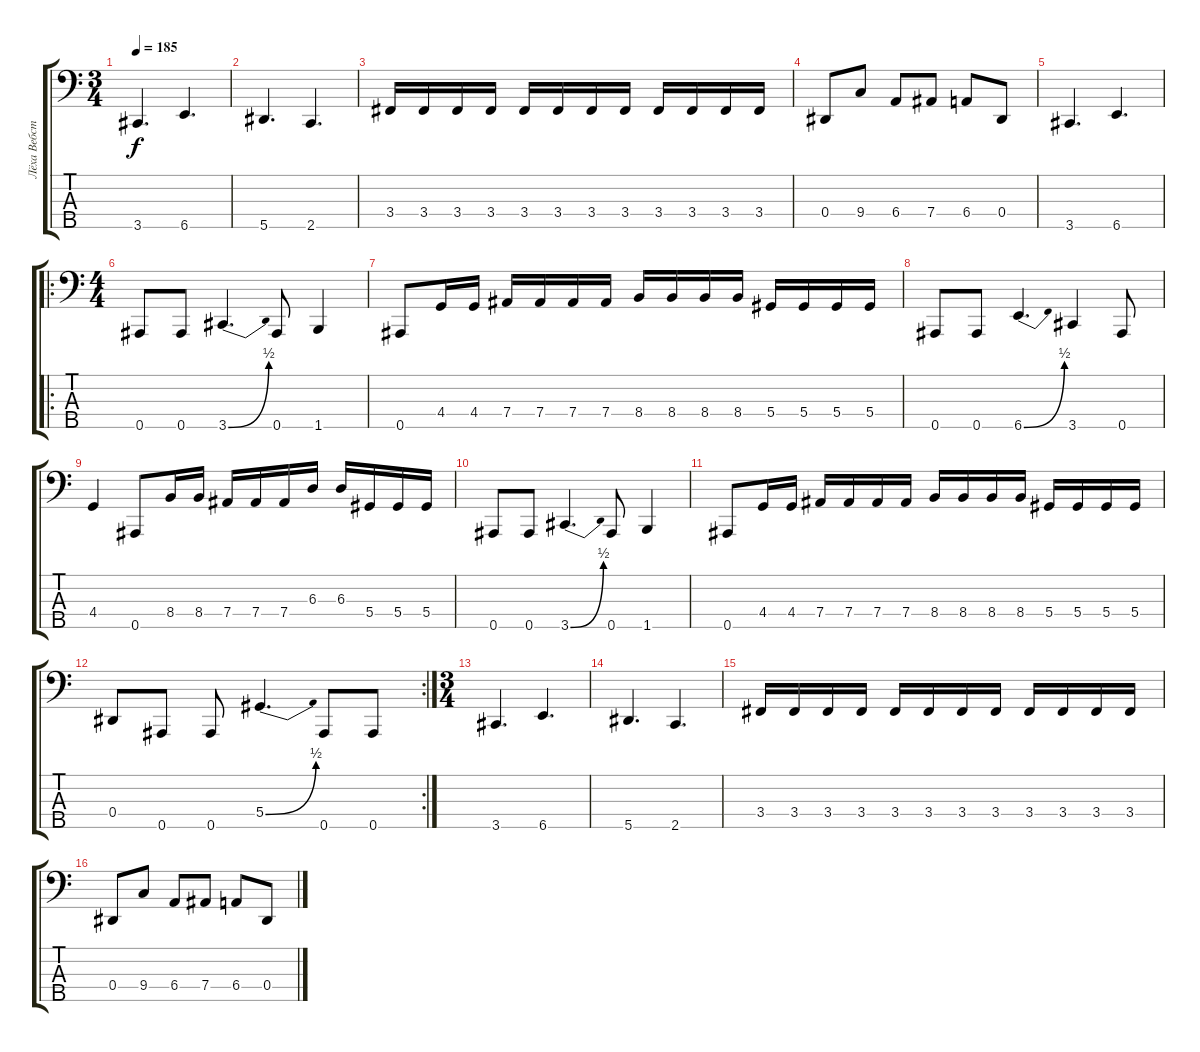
\track ("Лёха Вебстер" "Лёха Вебст") {instrument electricbassfinger}
\staff {score tabs}
\tuning (Gb2 Db2 Ab1 Eb1 Bb0) {hide}
\ts (3 4)
\tempo 185
\clef f4
\ks c
3.5.4{d dy f instrument electricbassfinger} 6.5.4{d} |
5.5.4{d} 2.5.4{d} |
3.4.16 3.4.16 3.4.16 3.4.16 3.4.16 3.4.16 3.4.16 3.4.16 3.4.16 3.4.16 3.4.16 3.4.16 |
0.4.8 9.4.8 6.4.8 7.4.8 6.4.8 0.4.8 |
3.5.4{d} 6.5.4{d} |
\ro
\ts (4 4)
0.5.8 0.5.8 3.5{be (bend 0 0 60 2)}.4{d} 0.5.8 1.5.4 |
0.5.8 4.4.16 4.4.16 7.4.16 7.4.16 7.4.16 7.4.16 8.4.16 8.4.16 8.4.16 8.4.16 5.4.16 5.4.16 5.4.16 5.4.16 |
0.5.8 0.5.8 6.5{be (bend 0 0 60 2)}.4{d} 3.5.4 0.5.8 |
4.4.4 0.5.8 8.4.16 8.4.16 7.4.16 7.4.16 7.4.16 6.3.16 6.3.16 5.4.16 5.4.16 5.4.16 |
0.5.8 0.5.8 3.5{be (bend 0 0 60 2)}.4{d} 0.5.8 1.5.4 |
0.5.8 4.4.16 4.4.16 7.4.16 7.4.16 7.4.16 7.4.16 8.4.16 8.4.16 8.4.16 8.4.16 5.4.16 5.4.16 5.4.16 5.4.16 |
\rc 2
0.4.8 0.5.8 0.5.8 5.4{be (bend 0 0 60 2)}.4{d} 0.5.8 0.5.8 |
\ts (3 4)
3.5.4{d} 6.5.4{d} |
5.5.4{d} 2.5.4{d} |
3.4.16 3.4.16 3.4.16 3.4.16 3.4.16 3.4.16 3.4.16 3.4.16 3.4.16 3.4.16 3.4.16 3.4.16 |
0.4.8 9.4.8 6.4.8 7.4.8 6.4.8 0.4.8
